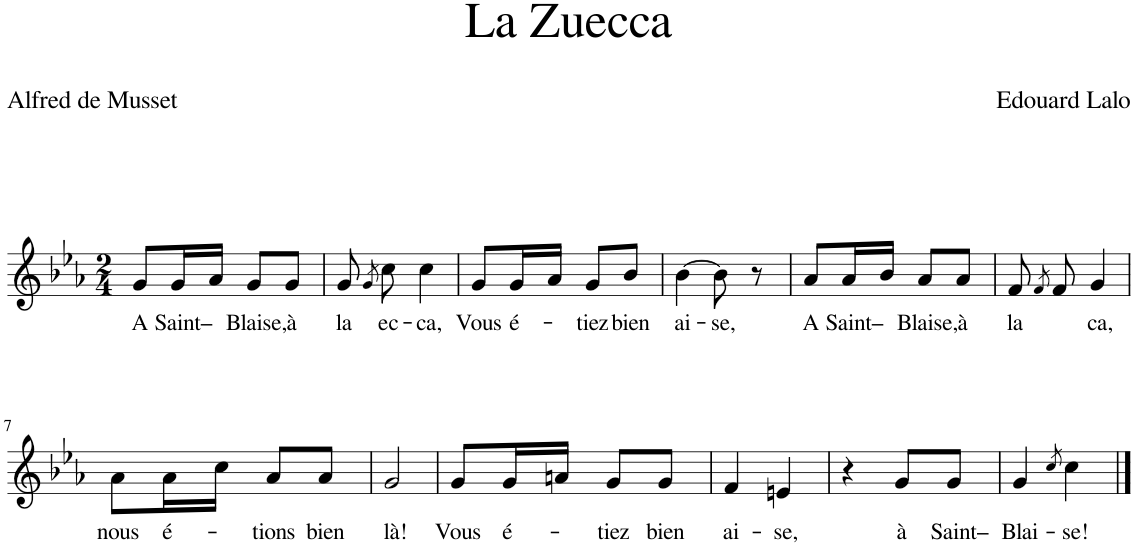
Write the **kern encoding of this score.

**kern	**text
*part1	*part1
*staff1	*staff1
*I"Piano	*
*I'Pno	*
*clefG2	*
*k[b-e-a-]	*
*M2/4	*
=1	=1
!	!LO:LY:b
8g/L	A
!	!LO:LY:b
16g/L	Saint–
16a-/JJ	.
!	!LO:LY:b
8g/L	Blaise,
!	!LO:LY:b
8g/J	à
=2	=2
!	!LO:LY:b
8g/	la
8qg/	.
!	!LO:LY:b
8cc\	-ec-
!	!LO:LY:b
4cc\	-ca,
=3	=3
!	!LO:LY:b
8g/L	Vous
!	!LO:LY:b
16g/L	é-
16a-/JJ	.
!	!LO:LY:b
8g/L	-tiez
!	!LO:LY:b
8b-/J	bien
=4	=4
!	!LO:LY:b
[4b-\	ai-
!	!LO:LY:b
8b-\]	-se,
8r	.
=5	=5
!	!LO:LY:b
8a-/L	A
!	!LO:LY:b
16a-/L	Saint–
16b-/JJ	.
!	!LO:LY:b
8a-/L	Blaise,
!	!LO:LY:b
8a-/J	à
=6	=6
!	!LO:LY:b
8f/	la
8qf/	.
8f/	.
!	!LO:LY:b
4g/	-ca,
!!LO:LB:g=z
=7	=7
!	!LO:LY:b
8a-\L	nous
!	!LO:LY:b
16a-\L	é-
16cc\JJ	.
!	!LO:LY:b
8a-/L	-tions
!	!LO:LY:b
8a-/J	bien
=8	=8
!	!LO:LY:b
2g/	là!
=9	=9
!	!LO:LY:b
8g/L	Vous
!	!LO:LY:b
16g/L	é-
16an/JJ	.
!	!LO:LY:b
8g/L	-tiez
!	!LO:LY:b
8g/J	bien
=10	=10
!	!LO:LY:b
4f/	ai-
!	!LO:LY:b
4en/	-se,
=11	=11
4r	.
!	!LO:LY:b
8g/L	à
!	!LO:LY:b
8g/J	Saint–
=12	=12
!	!LO:LY:b
4g/	Blai-
8qcc/	.
!	!LO:LY:b
4cc\	-se!
==	==
*-	*-
